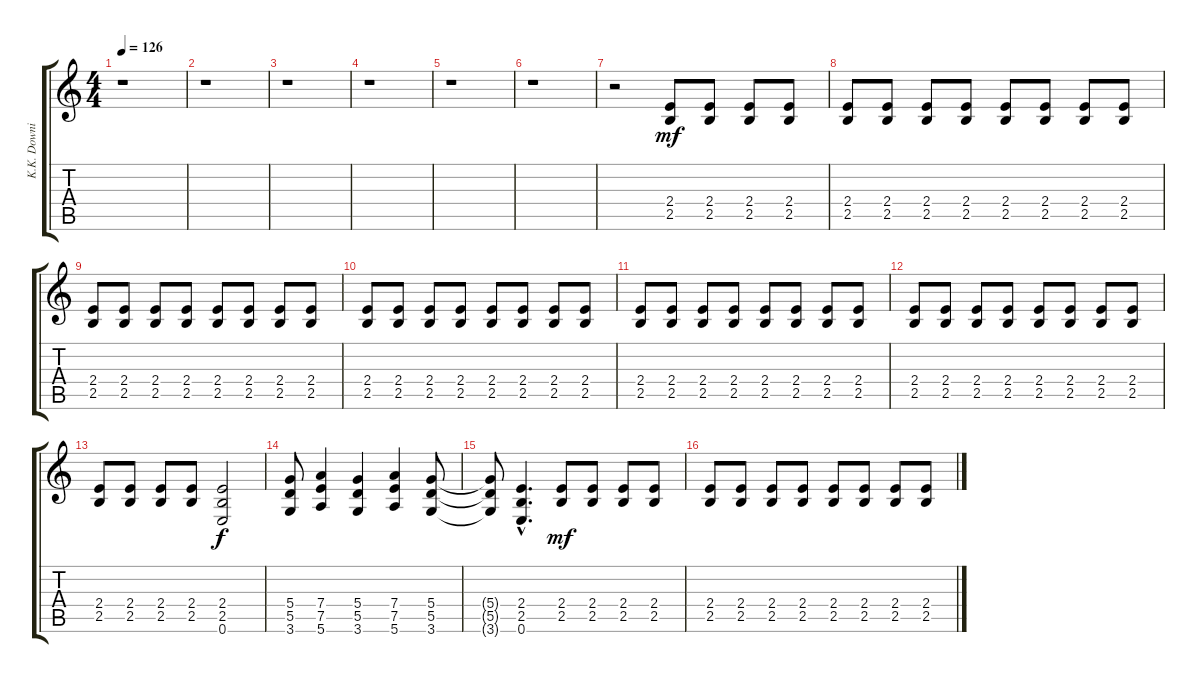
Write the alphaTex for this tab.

\track ("K.K. Downing" "K.K. Downi") {instrument distortionguitar}
\staff {score tabs}
\tuning (E4 B3 G3 D3 A2 E2) {hide}
\ts (4 4)
\tempo 126
\clef g2
\ks c
r.1{dy mf} |
r.1 |
r.1 |
r.1 |
r.1 |
r.1 |
r.2 (2.4 2.5).8 (2.4 2.5).8 (2.4 2.5).8 (2.4 2.5).8 |
(2.4 2.5).8 (2.4 2.5).8 (2.4 2.5).8 (2.4 2.5).8 (2.4 2.5).8 (2.4 2.5).8 (2.4 2.5).8 (2.4 2.5).8 |
(2.4 2.5).8 (2.4 2.5).8 (2.4 2.5).8 (2.4 2.5).8 (2.4 2.5).8 (2.4 2.5).8 (2.4 2.5).8 (2.4 2.5).8 |
(2.4 2.5).8 (2.4 2.5).8 (2.4 2.5).8 (2.4 2.5).8 (2.4 2.5).8 (2.4 2.5).8 (2.4 2.5).8 (2.4 2.5).8 |
(2.4 2.5).8 (2.4 2.5).8 (2.4 2.5).8 (2.4 2.5).8 (2.4 2.5).8 (2.4 2.5).8 (2.4 2.5).8 (2.4 2.5).8 |
(2.4 2.5).8 (2.4 2.5).8 (2.4 2.5).8 (2.4 2.5).8 (2.4 2.5).8 (2.4 2.5).8 (2.4 2.5).8 (2.4 2.5).8 |
(2.4 2.5).8 (2.4 2.5).8 (2.4 2.5).8 (2.4 2.5).8 (2.4 2.5 0.6).2{dy f} |
(5.4 5.5 3.6).8 (7.4 7.5 5.6).4 (5.4 5.5 3.6).4 (7.4 7.5 5.6).4 (5.4 5.5 3.6).8 |
(5.4{t} 5.5{t} 3.6{t}).8 (2.4{hac} 2.5{hac} 0.6{hac}).4{d} (2.4 2.5).8{dy mf} (2.4 2.5).8 (2.4 2.5).8 (2.4 2.5).8 |
(2.4 2.5).8 (2.4 2.5).8 (2.4 2.5).8 (2.4 2.5).8 (2.4 2.5).8 (2.4 2.5).8 (2.4 2.5).8 (2.4 2.5).8
